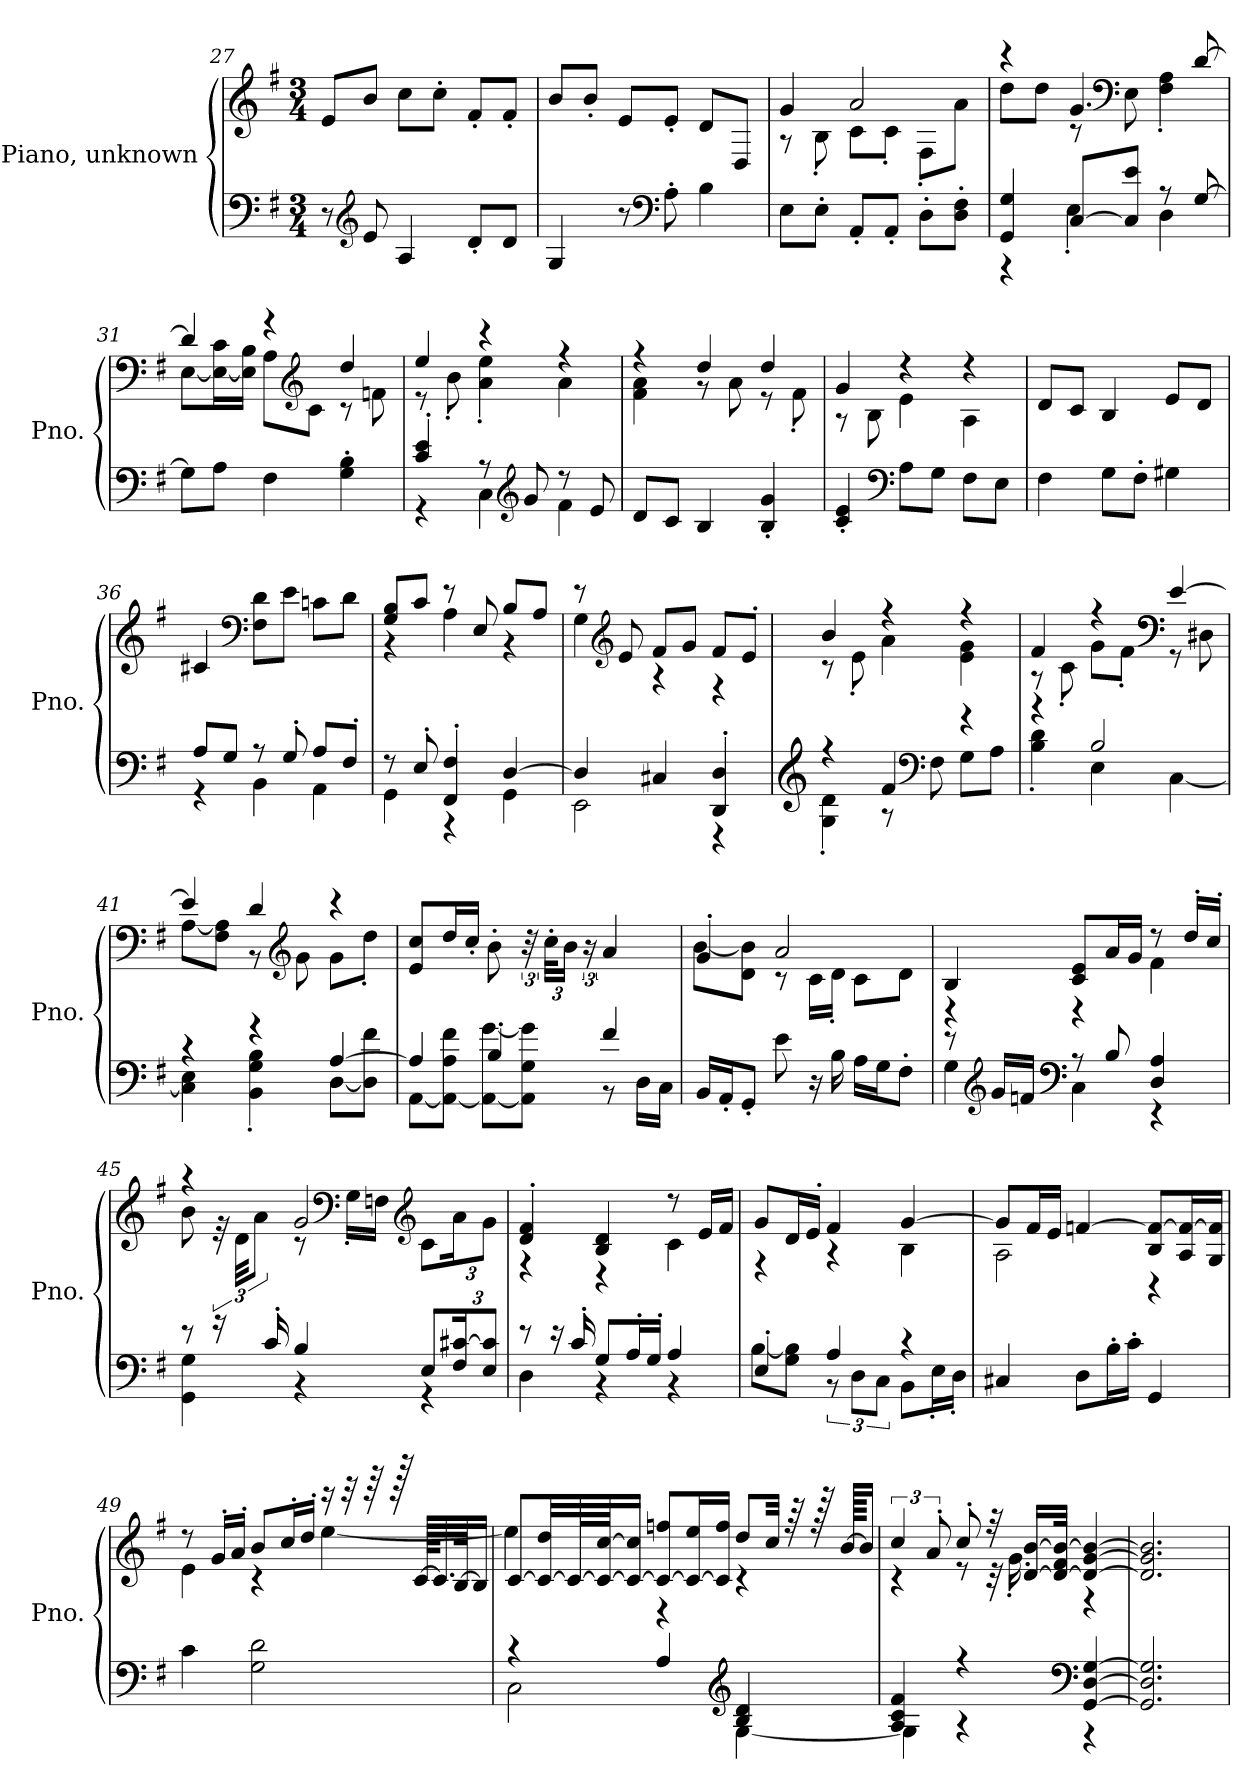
**kern	**kern
*part1	*part1
*staff2	*staff1
*I"Piano, unknown	*
*I'Pno.	*
*clefF4	*clefG2
*k[f#]	*k[f#]
*M3/4	*M3/4
=27	=27
8r	8e/L
*clefG2	*
8e/	8b/J
4A/	8cc\L
.	8cc'\J
8d'/L	8f#'/L
8d/J	8f#'/J
=28	=28
4G/	8b/L
.	8b'/J
8r	8e/L
*clefF4	*
8A'\	8e'/J
4B\	8d/L
.	8D/J
!!LO:PB:g=z
=29	=29
*	*^
8E\L	4g/	8r
8E'\J	.	8B'\
8AA'/L	2a/	8c\L
8AA'/J	.	8c'\J
8D'\L	.	8F#'\L
8D\' 8F#\'J	.	8a\J
=30	=30	=30
*^	*	*
4GG/ 4G/	4r	4r	8dd\L
.	.	.	8dd\J
[8C/L	4E'\	4.g/	8r
*	*	*clefF4	*
8C/] 8e/J	.	.	8E\
8r	4D\	.	4F#\' 4A\'
[8G/	.	[8d/	.
*v	*v	*	*
=31	=31	=31
8G\L]	4d/]	[8E\L
8A\J	.	16E\_ 16c\L
.	.	16E\] 16B\JJ
4F#\	4r	8A\L
*	*clefG2	*
.	.	8c\J
4G\' 4B\'	4dd/	8r
.	.	8fn\
=32	=32	=32
*^	*	*
4c/' 4e/'	4r	4ee/	8r
.	.	.	8b'\
8r	4C\	4r	4a\' 4ee\'
*clefG2	*	*	*
8g/	.	.	.
8r	4f#\	4r	4a\
8e/	.	.	.
*v	*v	*	*
=33	=33	=33
8d/L	4r	4f#\ 4a\
8c/J	.	.
4B/	4dd/	8r
.	.	8a\
4B/' 4g/'	4dd/	8r
.	.	8f#'\
!!LO:LB:g=z	!!
=34	=34	=34
4c/' 4e/'	4g/	8r
.	.	8B\
*clefF4	*	*
8A\L	4r	4e\
8G\J	.	.
8F#\L	4r	4A\
8E\J	.	.
*	*v	*v
=35	=35
4F#\	8d/L
.	8c/J
8G\L	4B/
8F#'\J	.
4G#X\	8e/L
.	8d/J
=36	=36
*^	*
8A/L	4r	4c#X/
8G/J	.	.
*	*	*clefF4
8r	4BB\	8F#\ 8d\L
8G'/	.	8e\J
8A/L	4AA\	8cn\L
8F#'/J	.	8d\J
=37	=37	=37
*	*	*^
8r	4GG\	8G/ 8B/L	4r
8E'/	.	8c/J	.
4FF#/' 4F#/'	4r	8r	4A\
.	.	8E/	.
[4D/	4GG\	8B/L	4r
.	.	8A/J	.
=38	=38	=38	=38
4D/]	2EE\	8r	4G\
*	*	*clefG2	*
.	.	8e/	.
4C#X/	.	8f#/L	4r
.	.	8g/J	.
4DD/' 4D/'	4r	8f#/L	4r
.	.	8e'/J	.
!!LO:LB:g=z	!!
=39	=39	=39	=39
*clefG2	*	*	*
4r	4G\' 4d\'	4b/	8r
.	.	.	8e'\
4f#/	8r	4r	4a\
*clefF4	*	*	*
.	8F#\	.	.
4r	8G\L	4r	4e\ 4g\
.	8A\J	.	.
=40	=40	=40	=40
4r	4B\' 4d\'	4f#/	8r
.	.	.	8c'\
2B/	4E\	4r	8g\L
.	.	.	8f#'\J
*	*	*clefF4	*
.	[4C\	[4e/	8r
.	.	.	8D#X\
=41	=41	=41	=41
4r	4C\] 4E\	4e/]	[8A\L
.	.	.	8F#\ 8A\]J
4r	4BB\' 4G\' 4B\'	4d/	8r
*	*	*clefG2	*
.	.	.	8g\
[4A/	[8D\L	4r	8g\L
.	8D\] 8f#\J	.	8dd'\J
*	*	*v	*v
=42	=42	=42
4A/]	[8AA\L	8e/ 8cc/L
.	8AA\_ 8A\ 8f#\J	16dd/L
.	.	16cc'/JJ
4B'/	8AA\_ [8g\L	8b'\
.	8AA\] 8G\ 8g\]J	48r
.	.	48cc'\KLL
.	.	24b\JJ
.	.	24r
4f#/	8r	4a/
.	16D\LL	.
.	16C\JJ	.
*v	*v	*
!!LO:LB:g=z
=43	=43
*	*^
16BB/LL	4g'/	[8b\L
16AA'/J	.	.
8GG'/J	.	8d\ 8b\]J
8e\	2a/	8r
16r	.	16c\LL
16B\	.	16d'\JJ
16A\LL	.	8c\L
16G\J	.	.
8F#'\J	.	8d\J
=44	=44	=44
*^	*	*
8r	4G\	4B/	4r
*clefG2	*	*	*
16g/LL	.	.	.
16fn/JJ	.	.	.
*clefF4	*	*	*
8r	4C\	8c/ 8e/L	4r
8B/	.	16a/L	.
.	.	16g/JJ	.
4D/ 4A/	4r	8r	4f#\
.	.	16dd'/LL	.
.	.	16cc'/JJ	.
=45	=45	=45	=45
8r	4GG\ 4G\	4r	8b\
16r	.	.	48r
.	.	.	48d\KKL
.	.	.	12a\J
16c'/	.	.	.
4B/	4r	2g/	8r
*	*	*clefF4	*
.	.	.	16G'\LL
.	.	.	16Fn\JJ
*	*	*clefG2	*
8E/L	4r	.	8c\L
*Xbrackettup	*	*	*Xbrackettup
24F#/ [24c#X/K	.	.	24a\K
12E/ 12c#/]J	.	.	12g\J
!!LO:LB:g=z	!!
=46	=46	=46	=46
8r	4D\	4d/' 4f#/'	4r
16r	.	.	.
16c'/	.	.	.
8G/L	4r	4B/ 4d/	4r
16A'/L	.	.	.
16G'/JJ	.	.	.
4A/	4r	8r	4c\
.	.	16e/LL	.
.	.	16f#/JJ	.
=47	=47	=47	=47
4E'/	[8B\L	8g/L	4r
.	8G\ 8B\]J	16d/L	.
.	.	16e'/JJ	.
*	*brackettup	*	*
4A/	12r	4f#/	4r
.	12D\L	.	.
.	12C\J	.	.
4r	8BB\L	[4g/	4B\
.	16E'\L	.	.
.	16D'\JJ	.	.
*v	*v	*	*
=48	=48	=48
4C#X/	8g/L]	2A\
.	16f#/L	.
.	16e/JJ	.
8D\L	[4fn/	.
16B'\L	.	.
16c'\JJ	.	.
4GG/	8B/ 8f/_L	4r
.	16A/ 16f/_L	.
.	16G/ 16f/]JJ	.
!!LO:LB:g=z	!!
=49	=49	=49
4c\	8r	4e\
.	16g'/LL	.
.	16a'/JJ	.
2G\ 2d\	8b/L	4r
.	16cc'/L	.
.	16dd'/JJ	.
.	16r	[4ee\
.	32r	.
.	64r	.
.	128r	.
.	[128c/KKLLL	.
.	32.c/]	.
.	[64B/JK	.
.	16B/JJ]	.
=50	=50	=50
*^	*	*
4r	2C\	[8c/L	4ee\]
.	.	32c/_ 32dd/LL	.
.	.	64c/L_	.
.	.	64c/_ [64cc/JJ	.
.	.	16c/_ 16cc/]JJ	.
4A/	.	8c/_ 8ffn/L	4r
.	.	16c/_ 16ee/L	.
.	.	16c/] 16ff/JJ	.
*clefG2	*	*	*
4B/ 4d/	[4G\	8dd/L	4r
.	.	32cc/Jkk	.
.	.	64r	.
.	.	128r	.
.	.	[128b/KKKLL	.
.	.	16b/JJ]	.
!!LO:PB:g=z	!!
=51	=51	=51	=51
*	*	*brackettup	*
4A/ 4c/ 4f#/	4G\]	6cc/	4r
.	.	12a'/	.
4r	4r	8cc'/	8r
.	.	32r	32r
.	.	[16d/ [16b/LL	16.g'\
.	.	32d/_ 32f#/ 32b/_JJk	.
*clefF4	*	*	*
[4GG/ [4D/ [4G/	4r	4d/_ [4g/ 4b/_	4r
*v	*v	*	*
*	*v	*v
=52	=52
2.GG/] 2.D/] 2.G/]	2.d/] 2.g/] 2.b/]
=	=
*-	*-
